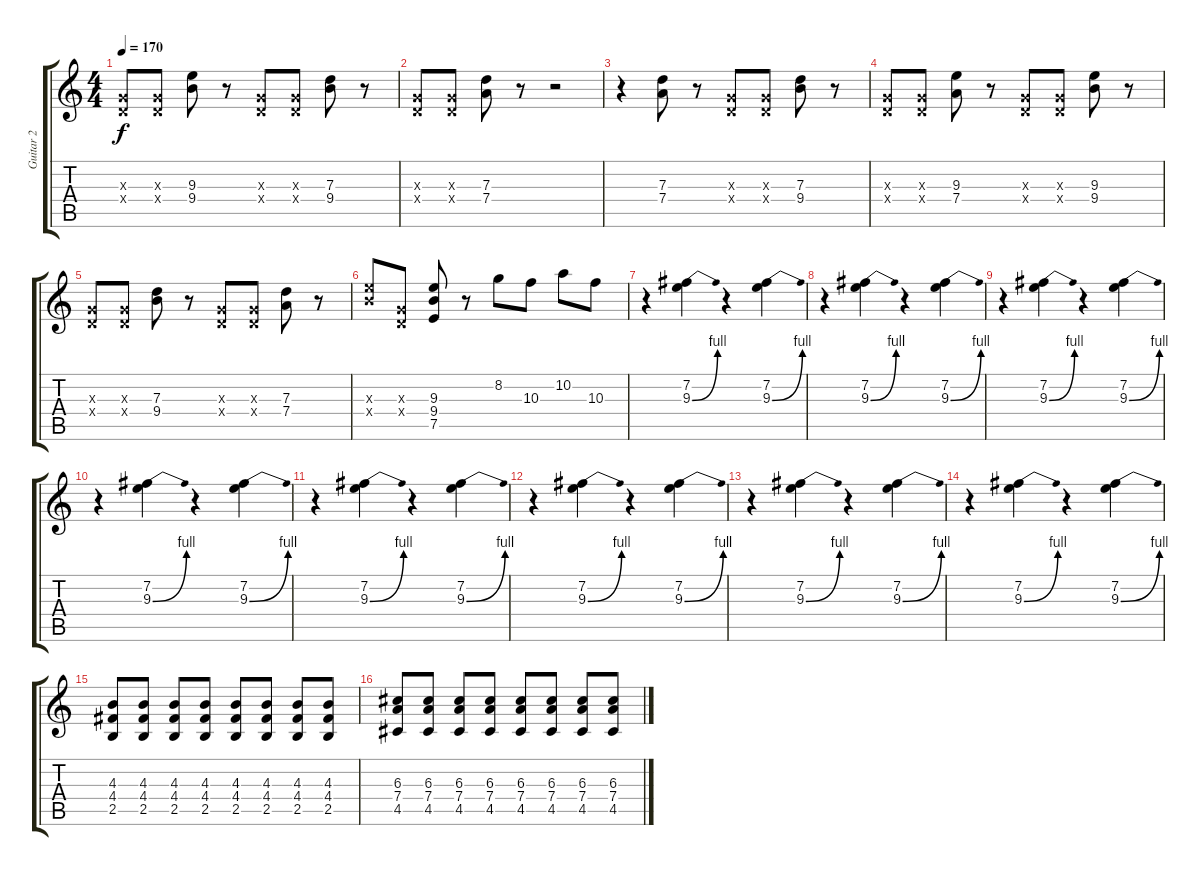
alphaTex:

\track ("Guitar 2" "Guitar 2") {instrument overdrivenguitar}
\staff {score tabs}
\tuning (E4 B3 G3 D3 A2 E2) {hide}
\ts (4 4)
\tempo 170
\clef g2
\ks c
(0.3{x} 0.4{x}).8{dy f} (0.3{x} 0.4{x}).8 (9.3 9.4).8 r.8 (0.3{x} 0.4{x}).8 (0.3{x} 0.4{x}).8 (7.3 9.4).8 r.8 |
(0.3{x} 0.4{x}).8 (0.3{x} 0.4{x}).8 (7.3 7.4).8 r.8 r.2 |
r.4 (7.3 7.4).8 r.8 (0.3{x} 0.4{x}).8 (0.3{x} 0.4{x}).8 (7.3 9.4).8 r.8 |
(0.3{x} 0.4{x}).8 (0.3{x} 0.4{x}).8 (9.3 7.4).8 r.8 (0.3{x} 0.4{x}).8 (0.3{x} 0.4{x}).8 (9.3 9.4).8 r.8 |
(0.3{x} 0.4{x}).8 (0.3{x} 0.4{x}).8 (7.3 9.4).8 r.8 (0.3{x} 0.4{x}).8 (0.3{x} 0.4{x}).8 (7.3 7.4).8 r.8 |
(9.3{x} 9.4{x}).8 (0.3{x} 0.4{x}).8 (9.3 9.4 7.5).8 r.8 8.2.8 10.3.8 10.2.8 10.3.8 |
r.4 (7.2 9.3{be (bend 0 0 60 4)}).4 r.4 (7.2 9.3{be (bend 0 0 60 4)}).4 |
r.4 (7.2 9.3{be (bend 0 0 60 4)}).4 r.4 (7.2 9.3{be (bend 0 0 60 4)}).4 |
r.4 (7.2 9.3{be (bend 0 0 60 4)}).4 r.4 (7.2 9.3{be (bend 0 0 60 4)}).4 |
r.4 (7.2 9.3{be (bend 0 0 60 4)}).4 r.4 (7.2 9.3{be (bend 0 0 60 4)}).4 |
r.4 (7.2 9.3{be (bend 0 0 60 4)}).4 r.4 (7.2 9.3{be (bend 0 0 60 4)}).4 |
r.4 (7.2 9.3{be (bend 0 0 60 4)}).4 r.4 (7.2 9.3{be (bend 0 0 60 4)}).4 |
r.4 (7.2 9.3{be (bend 0 0 60 4)}).4 r.4 (7.2 9.3{be (bend 0 0 60 4)}).4 |
r.4 (7.2 9.3{be (bend 0 0 60 4)}).4 r.4 (7.2 9.3{be (bend 0 0 60 4)}).4 |
(4.3 4.4 2.5).8 (4.3 4.4 2.5).8 (4.3 4.4 2.5).8 (4.3 4.4 2.5).8 (4.3 4.4 2.5).8 (4.3 4.4 2.5).8 (4.3 4.4 2.5).8 (4.3 4.4 2.5).8 |
(6.3 7.4 4.5).8 (6.3 7.4 4.5).8 (6.3 7.4 4.5).8 (6.3 7.4 4.5).8 (6.3 7.4 4.5).8 (6.3 7.4 4.5).8 (6.3 7.4 4.5).8 (6.3 7.4 4.5).8
